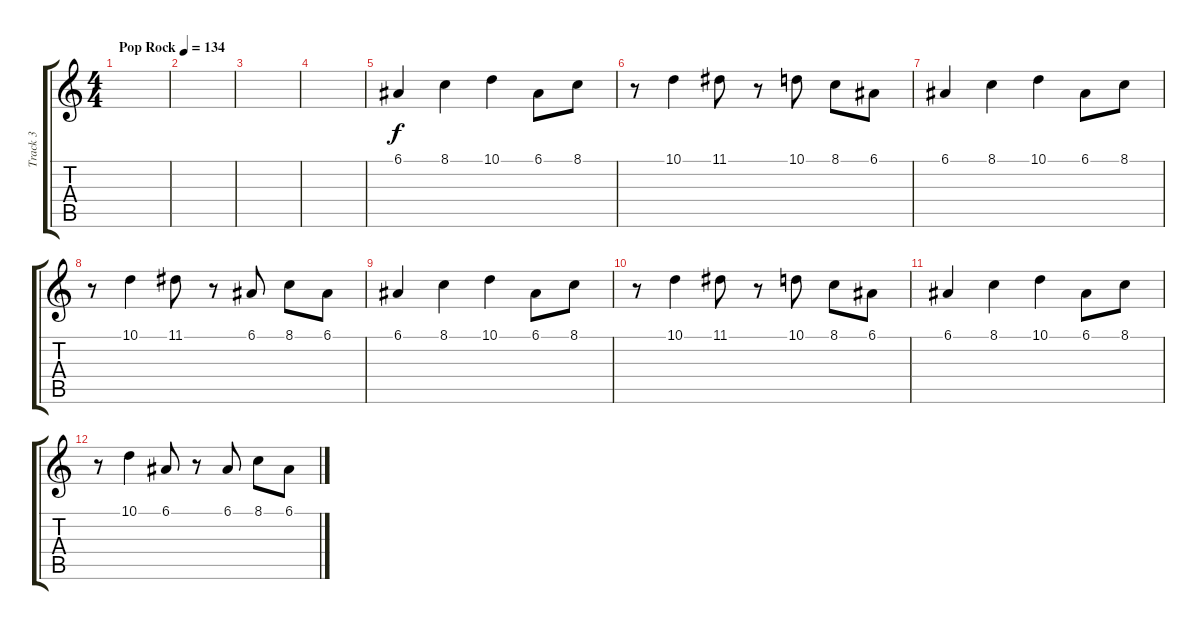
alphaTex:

\track ("Track 3" "Track 3") {instrument electricgrandpiano}
\staff {score tabs}
\tuning (E4 B3 G3 D3 A2 E2) {hide}
\ts (4 4)
\tempo (134 "Pop Rock")
\clef g2
\ks c
|
|
|
|
6.1.4 8.1.4 10.1.4 6.1.8 8.1.8 |
r.8 10.1.4 11.1.8 r.8 10.1.8 8.1.8 6.1.8 |
6.1.4 8.1.4 10.1.4 6.1.8 8.1.8 |
r.8 10.1.4 11.1.8 r.8 6.1.8 8.1.8 6.1.8 |
6.1.4 8.1.4 10.1.4 6.1.8 8.1.8 |
r.8 10.1.4 11.1.8 r.8 10.1.8 8.1.8 6.1.8 |
6.1.4 8.1.4 10.1.4 6.1.8 8.1.8 |
r.8 10.1.4 6.1.8 r.8 6.1.8 8.1.8 6.1.8
